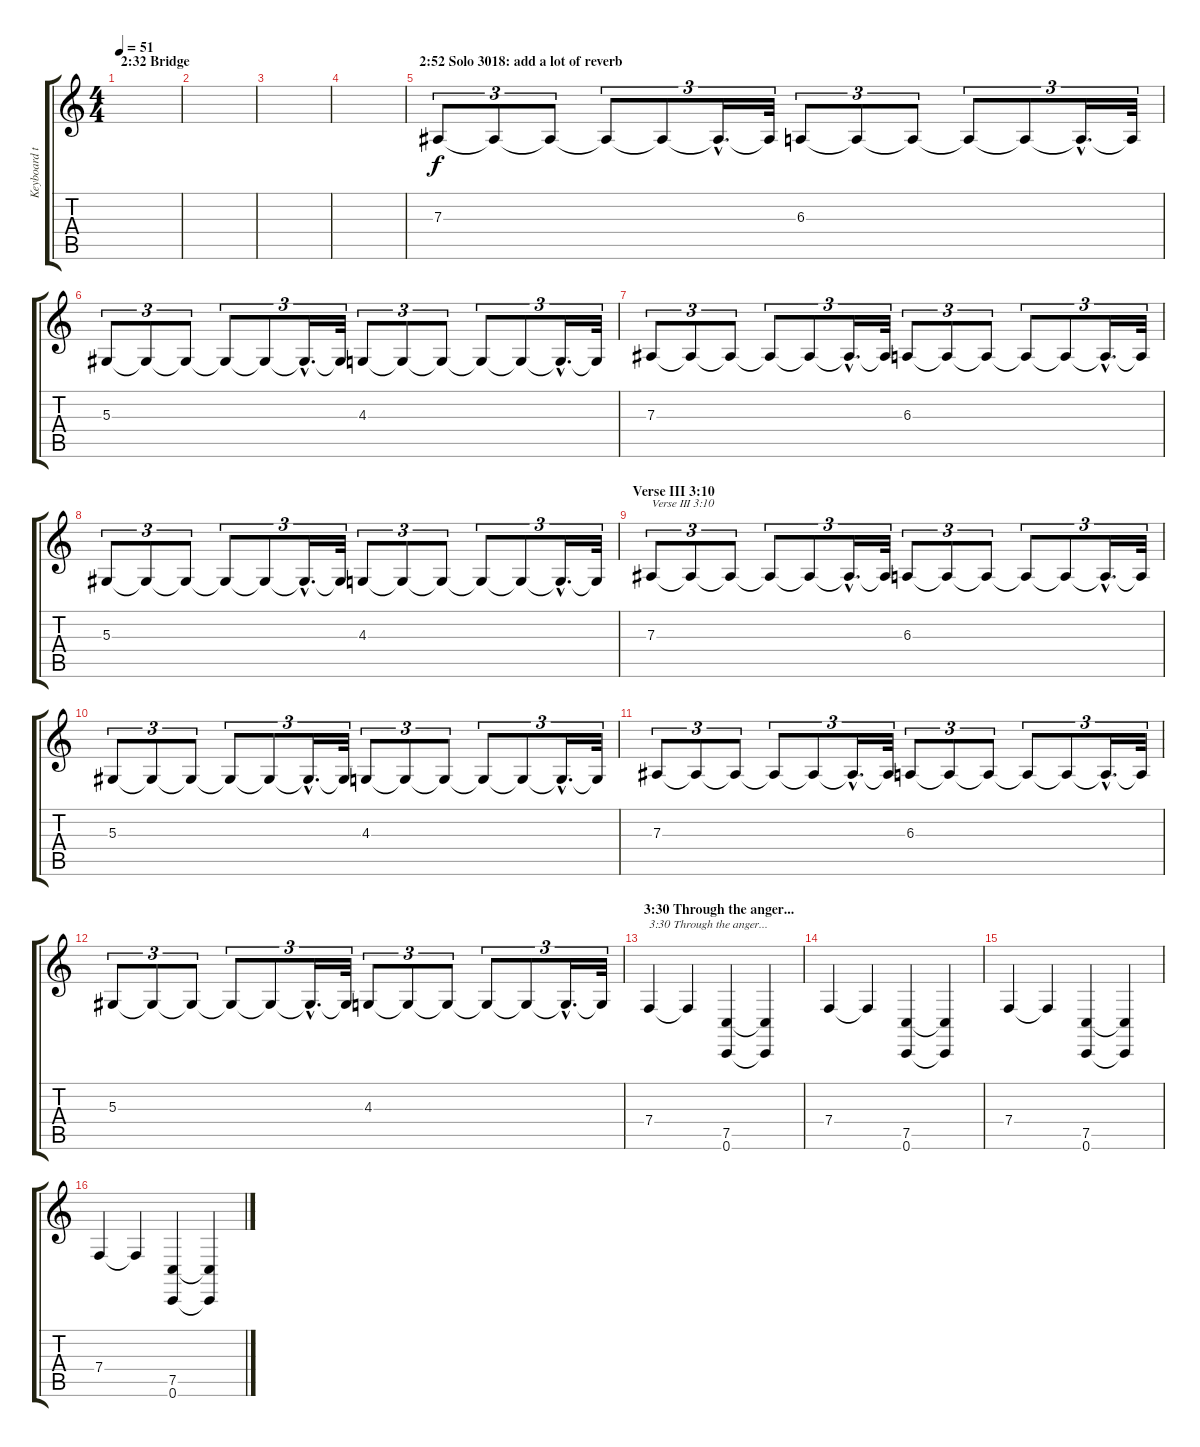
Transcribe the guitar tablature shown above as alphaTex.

\track ("Keyboard tuned to C" "Keyboard t") {instrument choiraahs}
\staff {score tabs}
\tuning (C4 G3 Eb3 Bb2 F2 C2) {hide}
\ts (4 4)
\section ("" "2:32 Bridge")
\tempo 51
\clef g2
\ks c
|
|
|
|
\section ("" "2:52 Solo 3018: add a lot of reverb")
7.3.8{tu (3 2) volume 12} 7.3{t}.8{tu (3 2)} 7.3{t}.8{tu (3 2)} 7.3{t}.8{tu (3 2)} 7.3{t}.8{tu (3 2)} 7.3{hac t}.16{d tu (3 2)} 7.3{t}.32{tu (3 2) volume 8} 6.3.8{tu (3 2) volume 12} 6.3{t}.8{tu (3 2)} 6.3{t}.8{tu (3 2)} 6.3{t}.8{tu (3 2)} 6.3{t}.8{tu (3 2)} 6.3{hac t}.16{d tu (3 2)} 6.3{t}.32{tu (3 2) volume 8} |
5.3.8{tu (3 2) volume 12} 5.3{t}.8{tu (3 2)} 5.3{t}.8{tu (3 2)} 5.3{t}.8{tu (3 2)} 5.3{t}.8{tu (3 2)} 5.3{hac t}.16{d tu (3 2)} 5.3{t}.32{tu (3 2) volume 8} 4.3.8{tu (3 2) volume 12} 4.3{t}.8{tu (3 2)} 4.3{t}.8{tu (3 2)} 4.3{t}.8{tu (3 2)} 4.3{t}.8{tu (3 2)} 4.3{hac t}.16{d tu (3 2)} 4.3{t}.32{tu (3 2) volume 8} |
7.3.8{tu (3 2) volume 12} 7.3{t}.8{tu (3 2)} 7.3{t}.8{tu (3 2)} 7.3{t}.8{tu (3 2)} 7.3{t}.8{tu (3 2)} 7.3{hac t}.16{d tu (3 2)} 7.3{t}.32{tu (3 2) volume 8} 6.3.8{tu (3 2) volume 12} 6.3{t}.8{tu (3 2)} 6.3{t}.8{tu (3 2)} 6.3{t}.8{tu (3 2)} 6.3{t}.8{tu (3 2)} 6.3{hac t}.16{d tu (3 2)} 6.3{t}.32{tu (3 2) volume 8} |
5.3.8{tu (3 2) volume 12} 5.3{t}.8{tu (3 2)} 5.3{t}.8{tu (3 2)} 5.3{t}.8{tu (3 2)} 5.3{t}.8{tu (3 2)} 5.3{hac t}.16{d tu (3 2)} 5.3{t}.32{tu (3 2) volume 8} 4.3.8{tu (3 2) volume 12} 4.3{t}.8{tu (3 2)} 4.3{t}.8{tu (3 2)} 4.3{t}.8{tu (3 2)} 4.3{t}.8{tu (3 2)} 4.3{hac t}.16{d tu (3 2)} 4.3{t}.32{tu (3 2) volume 8} |
\section ("" "Verse III 3:10")
7.3.8{tu (3 2) txt "Verse III 3:10" volume 12} 7.3{t}.8{tu (3 2)} 7.3{t}.8{tu (3 2)} 7.3{t}.8{tu (3 2)} 7.3{t}.8{tu (3 2)} 7.3{hac t}.16{d tu (3 2)} 7.3{t}.32{tu (3 2) volume 8} 6.3.8{tu (3 2) volume 12} 6.3{t}.8{tu (3 2)} 6.3{t}.8{tu (3 2)} 6.3{t}.8{tu (3 2)} 6.3{t}.8{tu (3 2)} 6.3{hac t}.16{d tu (3 2)} 6.3{t}.32{tu (3 2) volume 8} |
5.3.8{tu (3 2) volume 12} 5.3{t}.8{tu (3 2)} 5.3{t}.8{tu (3 2)} 5.3{t}.8{tu (3 2)} 5.3{t}.8{tu (3 2)} 5.3{hac t}.16{d tu (3 2)} 5.3{t}.32{tu (3 2) volume 8} 4.3.8{tu (3 2) volume 12} 4.3{t}.8{tu (3 2)} 4.3{t}.8{tu (3 2)} 4.3{t}.8{tu (3 2)} 4.3{t}.8{tu (3 2)} 4.3{hac t}.16{d tu (3 2)} 4.3{t}.32{tu (3 2) volume 8} |
7.3.8{tu (3 2) volume 12} 7.3{t}.8{tu (3 2)} 7.3{t}.8{tu (3 2)} 7.3{t}.8{tu (3 2)} 7.3{t}.8{tu (3 2)} 7.3{hac t}.16{d tu (3 2)} 7.3{t}.32{tu (3 2) volume 8} 6.3.8{tu (3 2) volume 12} 6.3{t}.8{tu (3 2)} 6.3{t}.8{tu (3 2)} 6.3{t}.8{tu (3 2)} 6.3{t}.8{tu (3 2)} 6.3{hac t}.16{d tu (3 2)} 6.3{t}.32{tu (3 2) volume 8} |
5.3.8{tu (3 2) volume 12} 5.3{t}.8{tu (3 2)} 5.3{t}.8{tu (3 2)} 5.3{t}.8{tu (3 2)} 5.3{t}.8{tu (3 2)} 5.3{hac t}.16{d tu (3 2)} 5.3{t}.32{tu (3 2) volume 8} 4.3.8{tu (3 2) volume 12} 4.3{t}.8{tu (3 2)} 4.3{t}.8{tu (3 2)} 4.3{t}.8{tu (3 2)} 4.3{t}.8{tu (3 2)} 4.3{hac t}.16{d tu (3 2)} 4.3{t}.32{tu (3 2) volume 8} |
\section ("" "3:30 Through the anger...")
7.4.4{txt "3:30 Through the anger..."} 7.4{t}.4 (7.5 0.6).4 (7.5{t} 0.6{t}).4 |
7.4.4 7.4{t}.4 (7.5 0.6).4 (7.5{t} 0.6{t}).4 |
7.4.4 7.4{t}.4 (7.5 0.6).4 (7.5{t} 0.6{t}).4 |
7.4.4 7.4{t}.4 (7.5 0.6).4 (7.5{t} 0.6{t}).4
